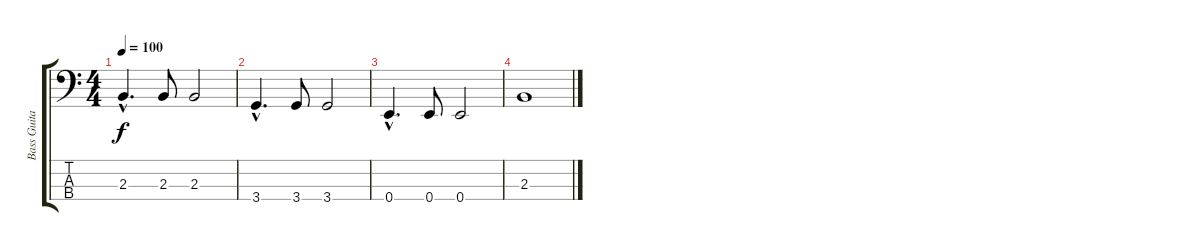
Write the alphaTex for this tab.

\track ("Bass Guitar" "Bass Guita") {instrument electricbasspick}
\staff {score tabs}
\tuning (G2 D2 A1 E1) {hide}
\ts (4 4)
\tempo 100
\clef f4
\ks c
2.3{hac}.4{d dy f} 2.3.8 2.3.2 |
3.4{hac}.4{d} 3.4.8 3.4.2 |
0.4{hac}.4{d} 0.4.8 0.4.2 |
2.3.1
